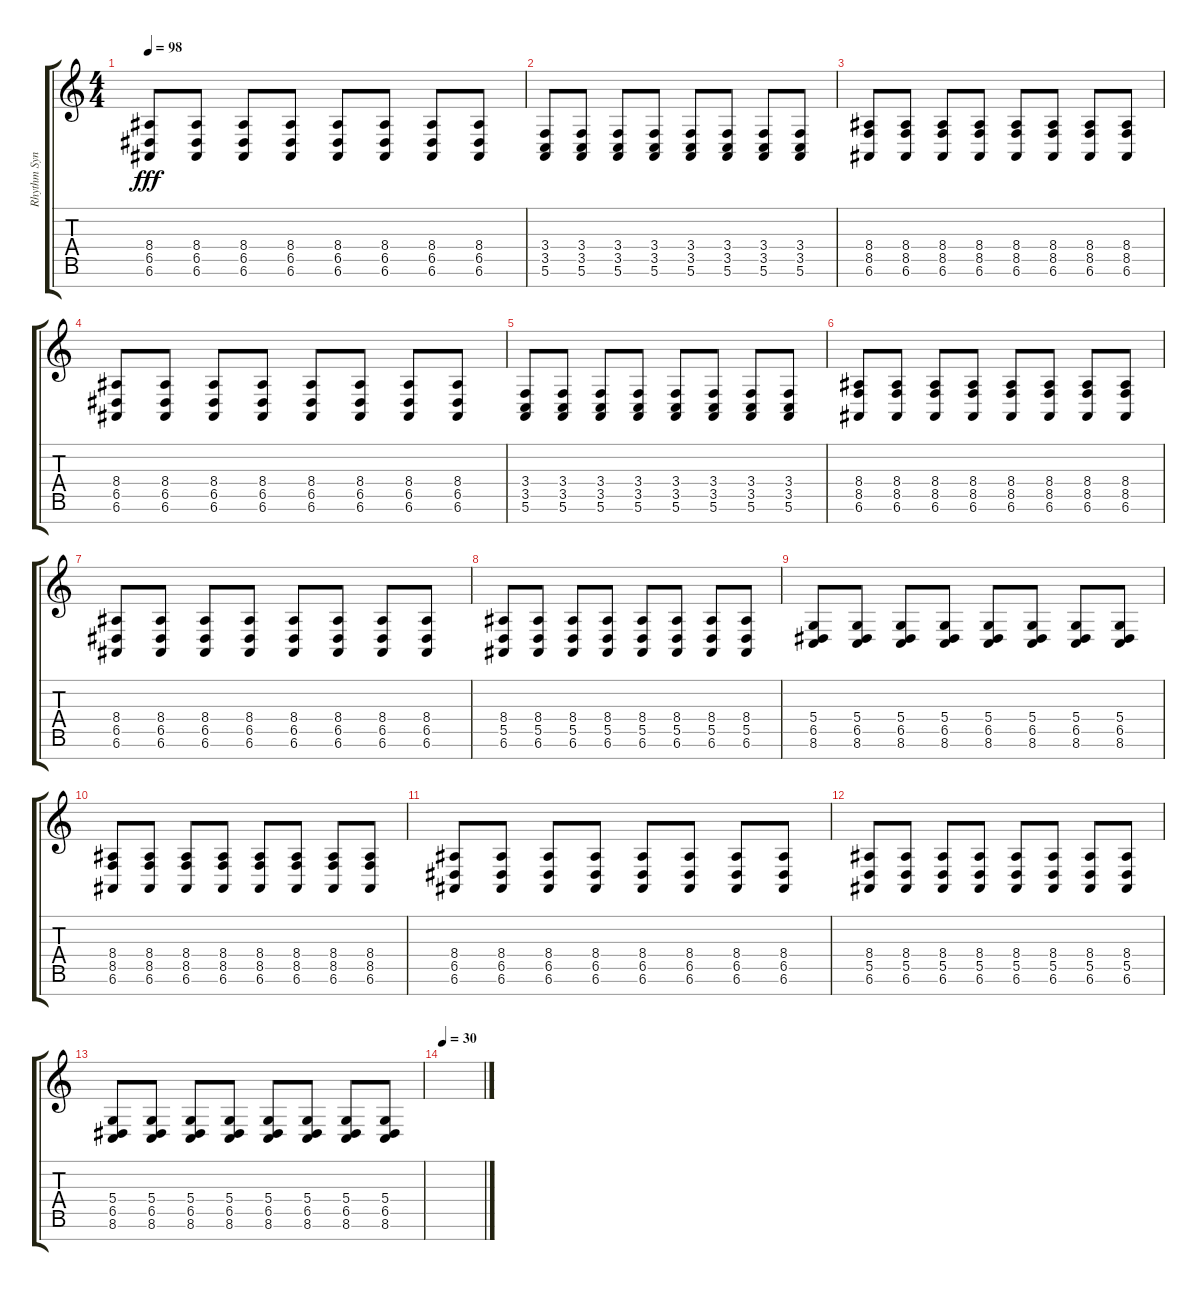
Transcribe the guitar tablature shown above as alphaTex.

\track ("Rhythm Synth" "Rhythm Syn") {instrument lead1square}
\staff {score tabs}
\tuning (E4 B3 G3 D3 A2 E2 B1) {hide}
\ts (4 4)
\tempo 98
\clef g2
\ks c
(8.4 6.5 6.6).8{dy fff} (8.4 6.5 6.6).8 (8.4 6.5 6.6).8 (8.4 6.5 6.6).8 (8.4 6.5 6.6).8 (8.4 6.5 6.6).8 (8.4 6.5 6.6).8 (8.4 6.5 6.6).8 |
(3.4 3.5 5.6).8 (3.4 3.5 5.6).8 (3.4 3.5 5.6).8 (3.4 3.5 5.6).8 (3.4 3.5 5.6).8 (3.4 3.5 5.6).8 (3.4 3.5 5.6).8 (3.4 3.5 5.6).8 |
(8.4 8.5 6.6).8 (8.4 8.5 6.6).8 (8.4 8.5 6.6).8 (8.4 8.5 6.6).8 (8.4 8.5 6.6).8 (8.4 8.5 6.6).8 (8.4 8.5 6.6).8 (8.4 8.5 6.6).8 |
(8.4 6.5 6.6).8 (8.4 6.5 6.6).8 (8.4 6.5 6.6).8 (8.4 6.5 6.6).8 (8.4 6.5 6.6).8 (8.4 6.5 6.6).8 (8.4 6.5 6.6).8 (8.4 6.5 6.6).8 |
(3.4 3.5 5.6).8 (3.4 3.5 5.6).8 (3.4 3.5 5.6).8 (3.4 3.5 5.6).8 (3.4 3.5 5.6).8 (3.4 3.5 5.6).8 (3.4 3.5 5.6).8 (3.4 3.5 5.6).8 |
(8.4 8.5 6.6).8 (8.4 8.5 6.6).8 (8.4 8.5 6.6).8 (8.4 8.5 6.6).8 (8.4 8.5 6.6).8 (8.4 8.5 6.6).8 (8.4 8.5 6.6).8 (8.4 8.5 6.6).8 |
(8.4 6.5 6.6).8 (8.4 6.5 6.6).8 (8.4 6.5 6.6).8 (8.4 6.5 6.6).8 (8.4 6.5 6.6).8 (8.4 6.5 6.6).8 (8.4 6.5 6.6).8 (8.4 6.5 6.6).8 |
(8.4 5.5 6.6).8 (8.4 5.5 6.6).8 (8.4 5.5 6.6).8 (8.4 5.5 6.6).8 (8.4 5.5 6.6).8 (8.4 5.5 6.6).8 (8.4 5.5 6.6).8 (8.4 5.5 6.6).8 |
(5.4 6.5 8.6).8 (5.4 6.5 8.6).8 (5.4 6.5 8.6).8 (5.4 6.5 8.6).8 (5.4 6.5 8.6).8 (5.4 6.5 8.6).8 (5.4 6.5 8.6).8 (5.4 6.5 8.6).8 |
(8.4 8.5 6.6).8 (8.4 8.5 6.6).8 (8.4 8.5 6.6).8 (8.4 8.5 6.6).8 (8.4 8.5 6.6).8 (8.4 8.5 6.6).8 (8.4 8.5 6.6).8 (8.4 8.5 6.6).8 |
(8.4 6.5 6.6).8 (8.4 6.5 6.6).8 (8.4 6.5 6.6).8 (8.4 6.5 6.6).8 (8.4 6.5 6.6).8 (8.4 6.5 6.6).8 (8.4 6.5 6.6).8 (8.4 6.5 6.6).8 |
(8.4 5.5 6.6).8 (8.4 5.5 6.6).8 (8.4 5.5 6.6).8 (8.4 5.5 6.6).8 (8.4 5.5 6.6).8 (8.4 5.5 6.6).8 (8.4 5.5 6.6).8 (8.4 5.5 6.6).8 |
(5.4 6.5 8.6).8 (5.4 6.5 8.6).8 (5.4 6.5 8.6).8 (5.4 6.5 8.6).8 (5.4 6.5 8.6).8 (5.4 6.5 8.6).8 (5.4 6.5 8.6).8 (5.4 6.5 8.6).8 |
\tempo 30
